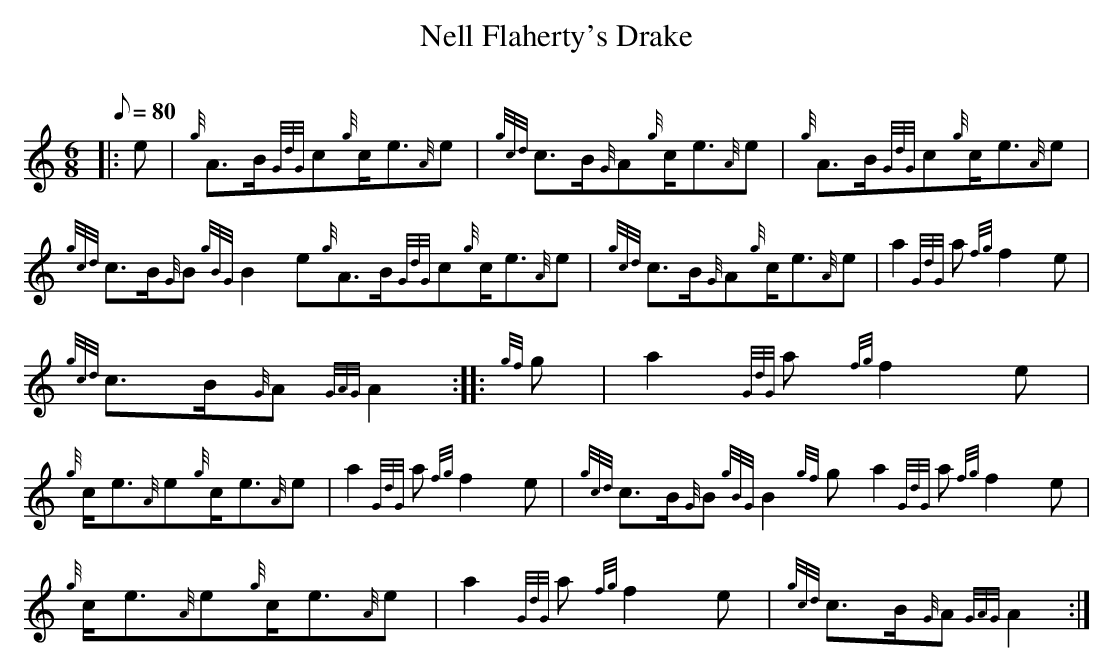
X:1
T:Nell Flaherty's Drake
M:6/8
L:1/8
Q:80
C:
K:HP
|: e | \
{g}A3/2B/2{GdG}c{g}c/2e3/2{A}e | \
{gcd}c3/2B/2{G}A{g}c/2e3/2{A}e | \
{g}A3/2B/2{GdG}c{g}c/2e3/2{A}e |
{gcd}c3/2B/2{G}B{gBG}B2e{g}A3/2B/2{GdG}c{g}c/2e3/2{A}e | \
{gcd}c3/2B/2{G}A{g}c/2e3/2{A}e | \
a2{GdG}a{fg}f2e |
{gcd}c3/2B/2{G}A{GAG}A2 :: \
{gf}g | \
a2{GdG}a{fg}f2e |
{g}c/2e3/2{A}e{g}c/2e3/2{A}e | \
a2{GdG}a{fg}f2e | \
{gcd}c3/2B/2{G}B{gBG}B2{gf}ga2{GdG}a{fg}f2e |
{g}c/2e3/2{A}e{g}c/2e3/2{A}e | \
a2{GdG}a{fg}f2e | \
{gcd}c3/2B/2{G}A{GAG}A2 :|
